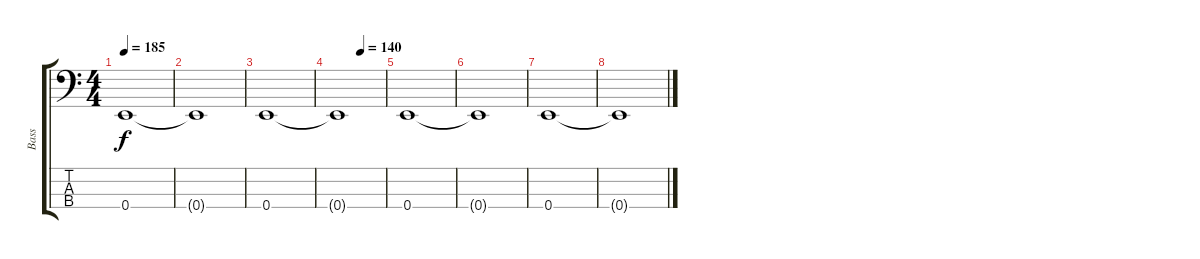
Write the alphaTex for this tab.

\track ("Bass" "Bass") {instrument electricbassfinger}
\staff {score tabs}
\tuning (G2 D2 A1 E1) {hide}
\ts (4 4)
\tempo 185
\clef f4
\ks c
0.4.1{dy f} |
0.4{t}.1 |
0.4.1 |
\tempo (140 0.5)
0.4{t}.1 |
0.4.1 |
0.4{t}.1 |
0.4.1 |
0.4{t}.1
